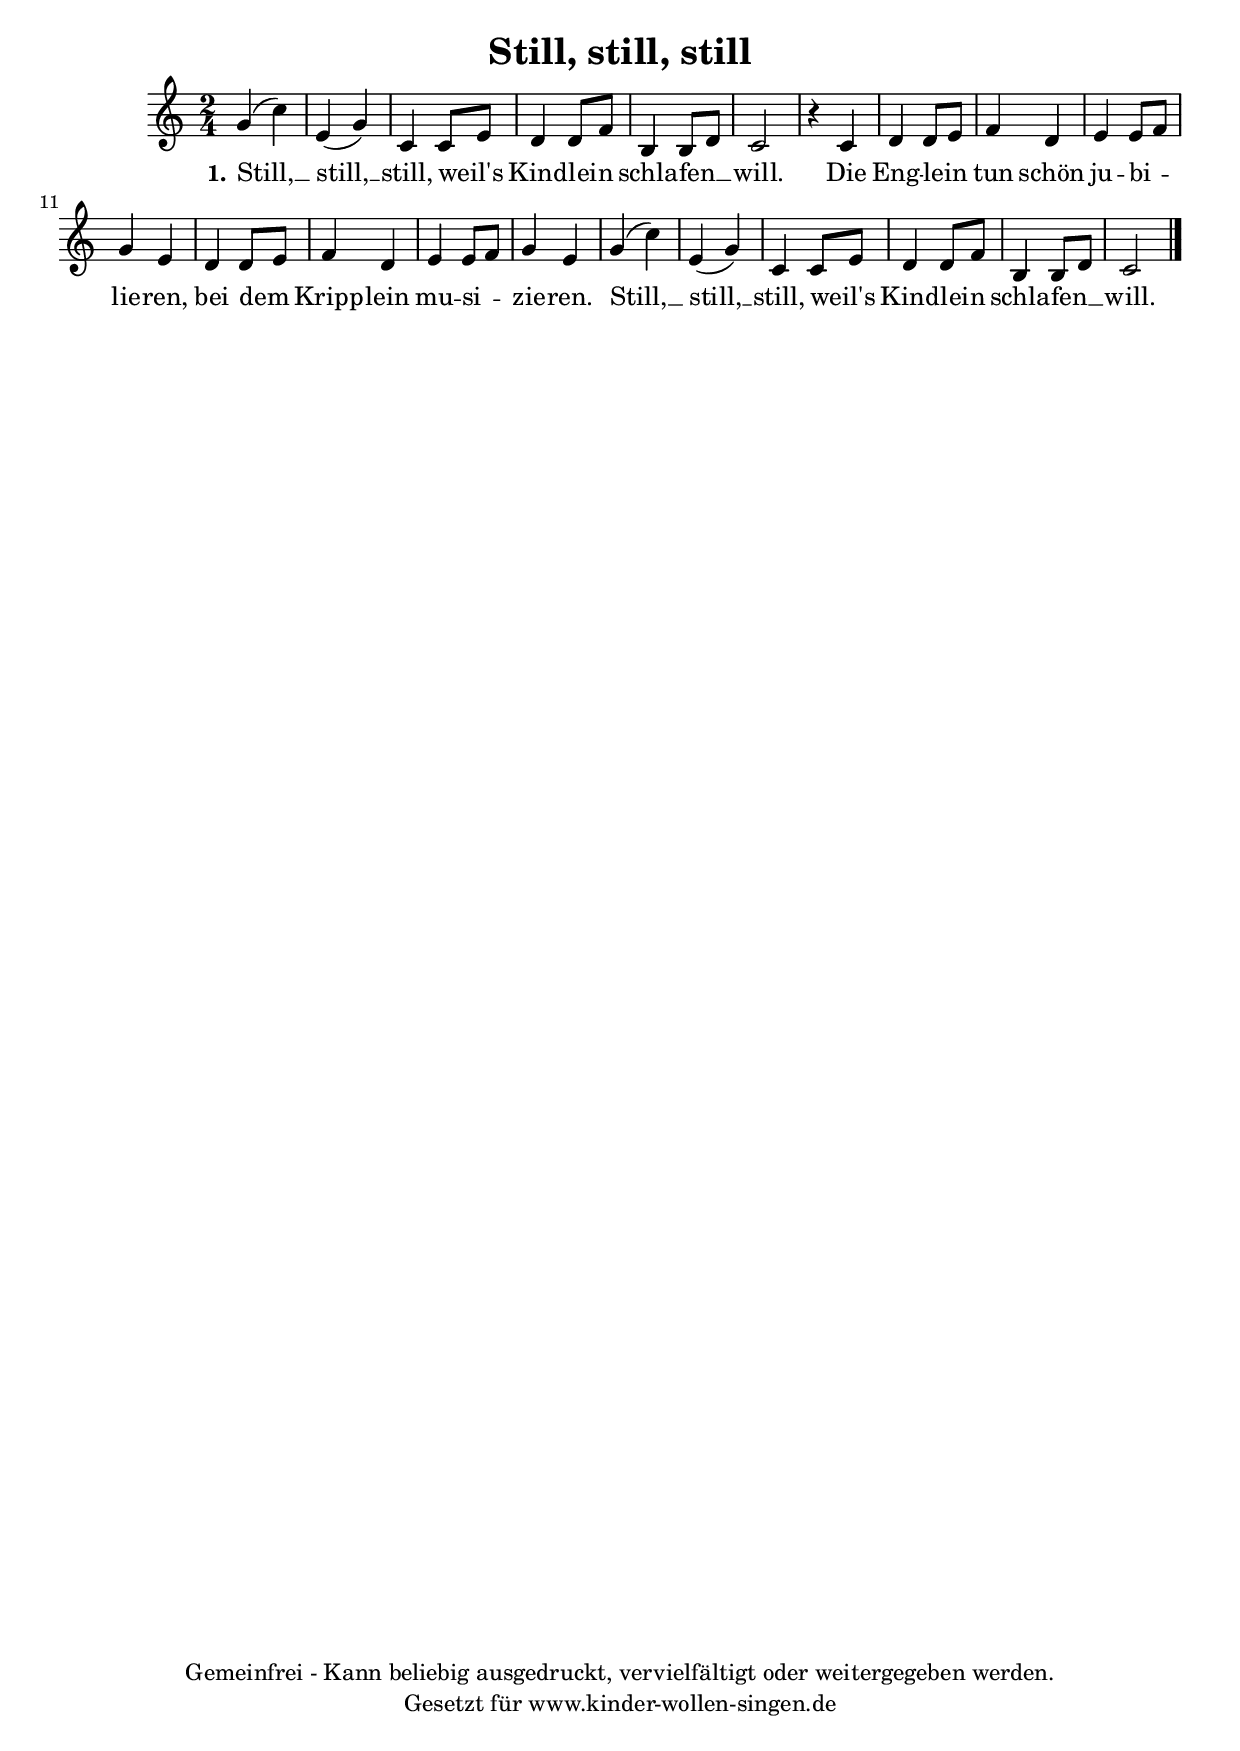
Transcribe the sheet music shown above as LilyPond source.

\version "2.12.3" % benutzte Lilypond-Version
\header{
	  title = "Still, still, still"
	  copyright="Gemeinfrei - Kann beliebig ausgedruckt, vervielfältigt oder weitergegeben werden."
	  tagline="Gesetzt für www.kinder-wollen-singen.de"
	}
<<
	\chords {
		\set chordChanges = ##t % Akkorde werden nur hingeschrieben, wenn sie sich ändern
		% Zeilenumbruch nach jedem Takt
	}
	
	\relative g' { % Grundton, an dem der erste Ton ausgerichtet wird
		\autoBeamOff % schaltet das automatische Balkensetzen aus

		\key c \major % C-Dur-Tonart
		\time 2/4 % 2/4 Takt
		g4( c4)
		e,4( g4)
		c,4 c8[ e8]
		d4 d8[ f8]
		b,4 b8[ d8]
		c2		
		r4 c4
		d4 d8[ e8]
		f4 d4
		e4 e8[ f8]
		g4 e4
		d4 d8[ e8]
		f4 d4
		e4 e8[ f8]
		g4 e4		
		g4( c4)
		e,4( g4)
		c,4 c8[ e8]
		d4 d8[ f8]
		b,4 b8[ d8]
		c2
		\bar "|."
	}
	
	\addlyrics { % weitere Textzeilen durch weiteres \addlyrics hinzufügen
		\set stanza = #"1." % Versnummer direkt vor dem Text
		Still, __ still, __ still,
		weil's Kind -- lein schla -- fen __ will.
		Die Eng -- lein tun schön ju -- bi -- lie -- ren,
		bei dem Kripp -- lein mu -- si -- zie -- ren.
		Still, __ still, __ still,
		weil's Kind -- lein schla -- fen __ will.
	}
>>
